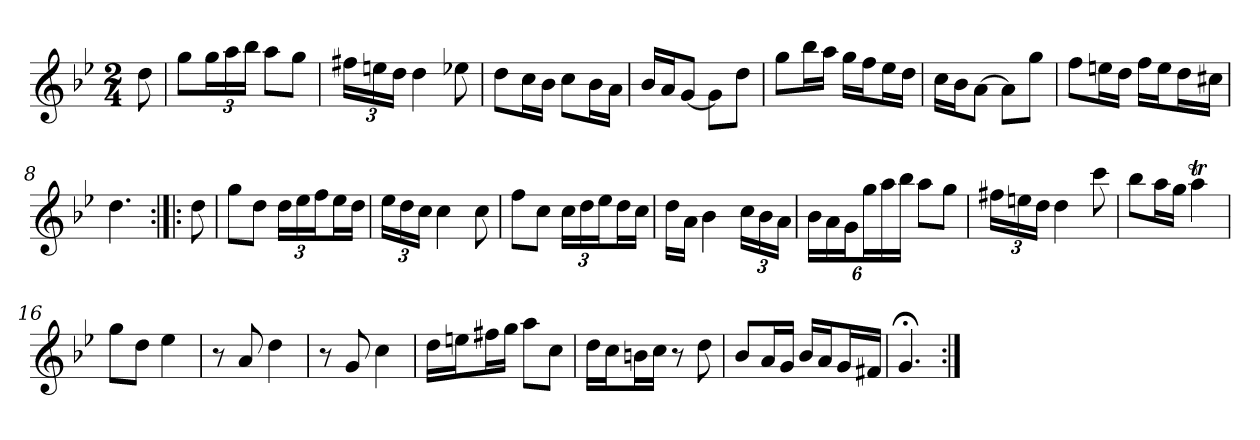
**kern
*part1
*staff1
*clefG2
*k[b-e-]
*g:
*M2/4
*MM60
=
8dd
=1
8gg\L
24gg\L
24aa\
24bb-\JJ
8aa\L
8gg\J
=2
24ff#X\LL
24een\
24dd\JJ
4dd
8ee-X
=3
8dd\L
16cc\L
16b-\JJ
8cc\L
16b-\L
16a\JJ
=4
16b-/LL
16a/J
[8g/J
8g\L]
8dd\J
=5
8gg\L
16bb-\L
16aa\JJ
16gg\LL
16ff\J
16ee-\L
16dd\JJ
=6
16cc\LL
16b-\J
[8a\J
8a\L]
8gg\J
=7
8ff\L
16een\L
16dd\JJ
16ff\LL
16ee\J
16dd\L
16cc#X\JJ
=8
4.dd
=:|!|:
8dd
=9
8gg\L
8dd\J
24dd\LL
24ee-\
24ff\J
16ee-\L
16dd\JJ
=10
24ee-\LL
24dd\
24cc\JJ
4cc
8cc
=11
8ff\L
8cc\J
24cc\LL
24dd\
24ee-\J
16dd\L
16cc\JJ
=12
16dd\LL
16a\JJ
4b-
24cc\LL
24b-\
24a\JJ
=13
24b-\LL
24a\
24g\J
24gg\L
24aa\
24bb-\JJ
8aa\L
8gg\J
=14
24ff#X\LL
24een\
24dd\JJ
4dd
8ccc
=15
8bb-\L
16aa\L
16gg\JJ
4aat
=16
8gg\L
8dd\J
4ee-
=17
8r
8a
4dd
=18
8r
8g
4cc
=19
16dd\LL
16een\J
16ff#X\L
16gg\JJ
8aa\L
8cc\J
=20
16dd\LL
16cc\J
16bn\L
16cc\JJ
8r
8dd
=21
8b-/L
16a/L
16g/JJ
16b-/LL
16a/J
16g/L
16f#X/JJ
=22
4.g;<
=:|!
*-
